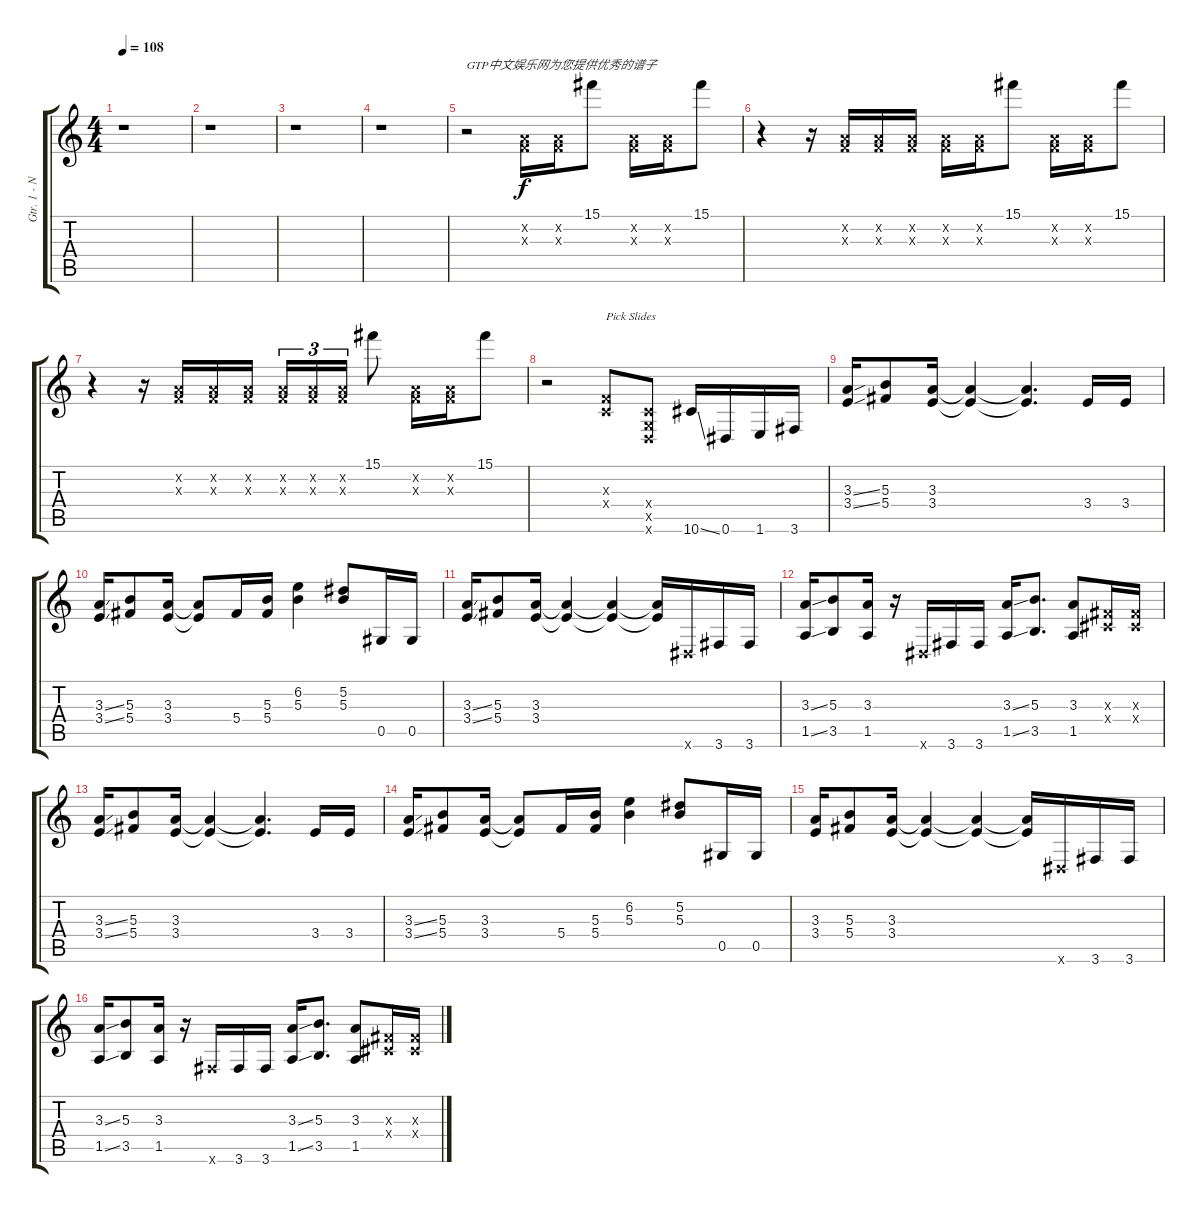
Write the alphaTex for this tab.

\track ("Gtr. 1 - Nuno" "Gtr. 1 - N") {instrument distortionguitar}
\staff {score tabs}
\tuning (Eb4 Bb3 Gb3 Db3 Ab2 Eb2) {hide}
\ts (4 4)
\tempo 108
\clef g2
\ks c
r.1{dy f instrument distortionguitar} |
r.1 |
r.1 |
r.1 |
r.2{txt "GTP中文娱乐网为您提供优秀的谱子"} (-1.2{x} -1.3{x}).16 (-1.2{x} -1.3{x}).16 15.1.8 (-1.2{x} -1.3{x}).16 (-1.2{x} -1.3{x}).16 15.1.8 |
r.4 r.16 (-1.2{x} -1.3{x}).16 (-1.2{x} -1.3{x}).16 (-1.2{x} -1.3{x}).16 (-1.2{x} -1.3{x}).16 (-1.2{x} -1.3{x}).16 15.1.8 (-1.2{x} -1.3{x}).16 (-1.2{x} -1.3{x}).16 15.1.8 |
r.4 r.16 (-1.2{x} -1.3{x}).16 (-1.2{x} -1.3{x}).16 (-1.2{x} -1.3{x}).16 (-1.2{x} -1.3{x}).16{tu (3 2)} (-1.2{x} -1.3{x}).16{tu (3 2)} (-1.2{x} -1.3{x}).16{tu (3 2)} 15.1.8 (-1.2{x} -1.3{x}).16 (-1.2{x} -1.3{x}).16 15.1.8 |
r.2 (-1.3{x} -1.4{x}).8{txt "Pick Slides"} (-1.4{x} -1.5{x} -1.6{x}).8 10.6{ss}.16 0.6.16 1.6.16 3.6.16 |
(3.3{ss} 3.4{ss}).16 (5.3 5.4).8 (3.3 3.4).16 (3.3{t} 3.4{t}).4 (3.3{t} 3.4{t}).4{d} 3.4.16 3.4.16 |
(3.3{ss} 3.4{ss}).16 (5.3 5.4).8 (3.3 3.4).16 (3.3{t} 3.4{t}).8 5.4.16 (5.3 5.4).16 (6.2 5.3).4 (5.2 5.3).8 0.5.16 0.5.16 |
(3.3{ss} 3.4{ss}).16 (5.3 5.4).8 (3.3 3.4).16 (3.3{t} 3.4{t}).4 (3.3{t} 3.4{t}).4 (3.3{t} 3.4{t}).16 0.6{x}.16 3.6.16 3.6.16 |
(3.3{ss} 1.5{ss}).16 (5.3 3.5).8 (3.3 1.5).16 r.16 0.6{x}.16 3.6.16 3.6.16 (3.3{ss} 1.5{ss}).16 (5.3 3.5).8{d} (3.3 1.5).8 (0.3{x} 0.4{x}).16 (0.3{x} 0.4{x}).16 |
(3.3{ss} 3.4{ss}).16 (5.3 5.4).8 (3.3 3.4).16 (3.3{t} 3.4{t}).4 (3.3{t} 3.4{t}).4{d} 3.4.16 3.4.16 |
(3.3{ss} 3.4{ss}).16 (5.3 5.4).8 (3.3 3.4).16 (3.3{t} 3.4{t}).8 5.4.16 (5.3 5.4).16 (6.2 5.3).4 (5.2 5.3).8 0.5.16 0.5.16 |
(3.3 3.4).16 (5.3 5.4).8 (3.3 3.4).16 (3.3{t} 3.4{t}).4 (3.3{t} 3.4{t}).4 (3.3{t} 3.4{t}).16 0.6{x}.16 3.6.16 3.6.16 |
(3.3{ss} 1.5{ss}).16 (5.3 3.5).8 (3.3 1.5).16 r.16 3.6{x}.16 3.6.16 3.6.16 (3.3{ss} 1.5{ss}).16 (5.3 3.5).8{d} (3.3 1.5).8 (0.3{x} 0.4{x}).16 (0.3{x} 0.4{x}).16
